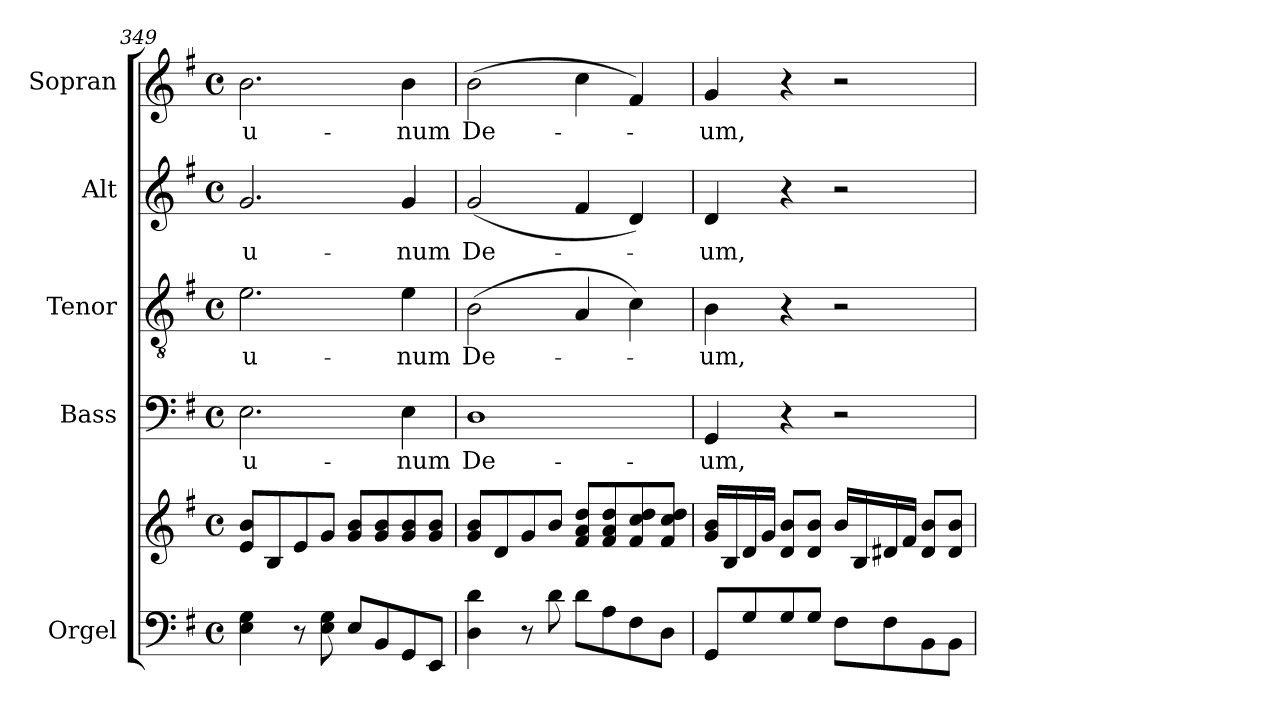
**kern	**kern	**kern	**text	**kern	**text	**kern	**text	**kern	**text
*part5	*part5	*part4	*part4	*part3	*part3	*part2	*part2	*part1	*part1
*staff6	*staff5	*staff4	*staff4	*staff3	*staff3	*staff2	*staff2	*staff1	*staff1
*I"Orgel	*	*I"Bass	*	*I"Tenor	*	*I"Alt	*	*I"Sopran	*
*I'Org.	*	*I'B	*	*I'T	*	*I'A	*	*I'S	*
*clefF4	*clefG2	*clefF4	*	*clefGv2	*	*clefG2	*	*clefG2	*
*k[f#]	*k[f#]	*k[f#]	*	*k[f#]	*	*k[f#]	*	*k[f#]	*
*G:	*G:	*G:	*	*G:	*	*G:	*	*G:	*
*M4/4	*M4/4	*M4/4	*	*M4/4	*	*M4/4	*	*M4/4	*
*met(c)	*met(c)	*met(c)	*	*met(c)	*	*met(c)	*	*met(c)	*
=349	=349	=349	=349	=349	=349	=349	=349	=349	=349
!	!	!	!LO:LY:b	!	!LO:LY:b	!	!LO:LY:b	!	!LO:LY:b
4E\ 4G\	8e/ 8b/L	2.E\	u-	2.e\	u-	2.g/	u-	2.b\	u-
.	8B/	.	.	.	.	.	.	.	.
8r	8e/	.	.	.	.	.	.	.	.
8E\ 8G\	8g/J	.	.	.	.	.	.	.	.
8E/L	8g/ 8b/L	.	.	.	.	.	.	.	.
8BB/	8g/ 8b/	.	.	.	.	.	.	.	.
!	!	!	!LO:LY:b	!	!LO:LY:b	!	!LO:LY:b	!	!LO:LY:b
8GG/	8g/ 8b/	4E\	-num	4e\	-num	4g/	-num	4b\	-num
8EE/J	8g/ 8b/J	.	.	.	.	.	.	.	.
=350	=350	=350	=350	=350	=350	=350	=350	=350	=350
!	!	!	!LO:LY:b	!	!LO:LY:b	!	!LO:LY:b	!	!LO:LY:b
4D\ 4d\	8g/ 8b/L	1D	De-	(>2B\	De-	(<2g/	De-	(>2b\	De-
.	8d/	.	.	.	.	.	.	.	.
8r	8g/	.	.	.	.	.	.	.	.
8d\	8b/J	.	.	.	.	.	.	.	.
8d\L	8f#/ 8a/ 8dd/L	.	.	4A/	.	4f#/	.	4cc\	.
8A\	8f#/ 8a/ 8dd/	.	.	.	.	.	.	.	.
8F#\	8f#/ 8cc/ 8dd/	.	.	4c\)	.	4d/)	.	4f#/)	.
8D\J	8f#/ 8cc/ 8dd/J	.	.	.	.	.	.	.	.
!!LO:PB:g=z
=351	=351	=351	=351	=351	=351	=351	=351	=351	=351
!	!	!	!LO:LY:b	!	!LO:LY:b	!	!LO:LY:b	!	!LO:LY:b
8GG/L	16g/ 16b/LL	4GG/	-um,	4B\	-um,	4d/	-um,	4g/	-um,
.	16B/	.	.	.	.	.	.	.	.
8G/	16d/	.	.	.	.	.	.	.	.
.	16g/JJ	.	.	.	.	.	.	.	.
8G/	8d/ 8b/L	4r	.	4r	.	4r	.	4r	.
8G/J	8d/ 8b/J	.	.	.	.	.	.	.	.
8F#\L	16b/LL	2r	.	2r	.	2r	.	2r	.
.	16B/	.	.	.	.	.	.	.	.
8F#\	16d#X/	.	.	.	.	.	.	.	.
.	16f#/JJ	.	.	.	.	.	.	.	.
8BB\	8d#/ 8b/L	.	.	.	.	.	.	.	.
8BB\J	8d#/ 8b/J	.	.	.	.	.	.	.	.
=	=	=	=	=	=	=	=	=	=
*-	*-	*-	*-	*-	*-	*-	*-	*-	*-
